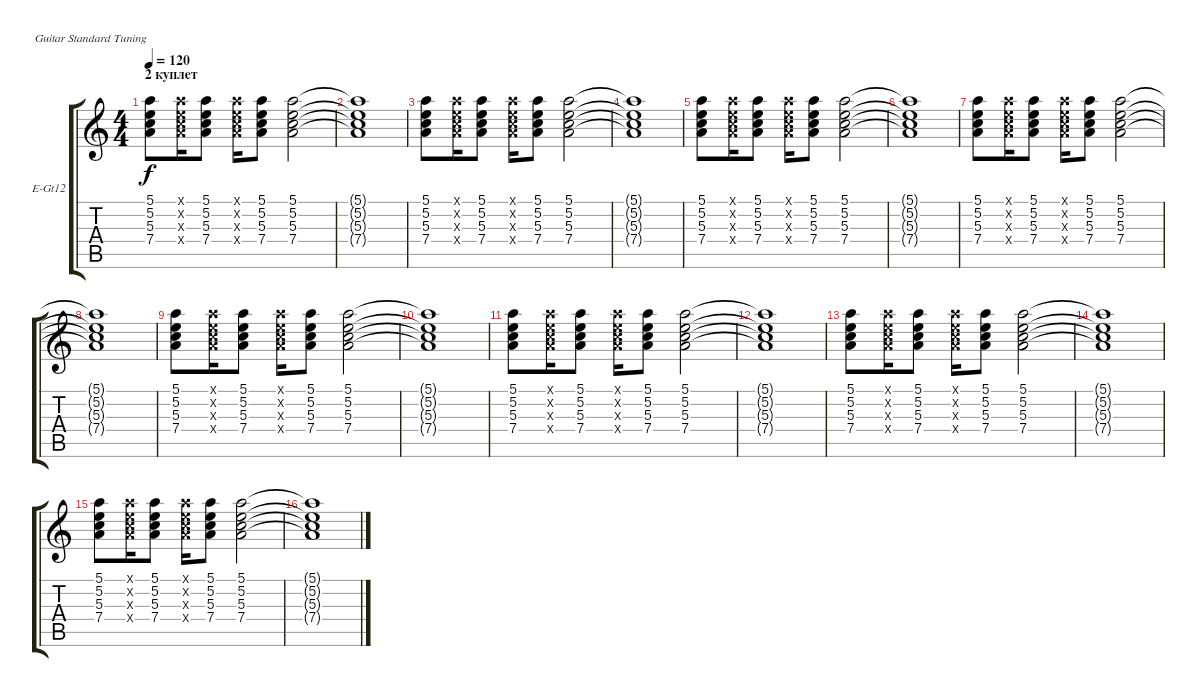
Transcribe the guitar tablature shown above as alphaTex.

\defaultSystemsLayout 4
\bracketExtendMode groupsimilarinstruments
\firstSystemTrackNameOrientation horizontal
\otherSystemsTrackNameOrientation horizontal
\track ("12 St. Electric Guitar" "E-Gt12") {instrument electricguitarclean}
\staff {score tabs}
\tuning (E4 B3 G3 D3 A2 E2)
\ts (4 4)
\section ("" "2 куплет")
\tempo 120
\clef g2
\ks c
(5.1 5.2 5.3 7.4).8{dy f} (7.4{x} 5.3{x} 5.2{x} 5.1{x}).16 (7.4 5.3 5.2 5.1).8 (5.1{x} 5.2{x} 5.3{x} 7.4{x}).16 (5.1 5.2 5.3 7.4).8 (5.1 5.2 5.3 7.4).2 |
(5.1{t} 5.2{t} 5.3{t} 7.4{t}).1 |
(5.1 5.2 5.3 7.4).8 (7.4{x} 5.3{x} 5.2{x} 5.1{x}).16 (7.4 5.3 5.2 5.1).8 (5.1{x} 5.2{x} 5.3{x} 7.4{x}).16 (5.1 5.2 5.3 7.4).8 (5.1 5.2 5.3 7.4).2 |
(5.1{t} 5.2{t} 5.3{t} 7.4{t}).1 |
(5.1 5.2 5.3 7.4).8 (7.4{x} 5.3{x} 5.2{x} 5.1{x}).16 (7.4 5.3 5.2 5.1).8 (5.1{x} 5.2{x} 5.3{x} 7.4{x}).16 (5.1 5.2 5.3 7.4).8 (5.1 5.2 5.3 7.4).2 |
(5.1{t} 5.2{t} 5.3{t} 7.4{t}).1 |
(5.1 5.2 5.3 7.4).8 (7.4{x} 5.3{x} 5.2{x} 5.1{x}).16 (7.4 5.3 5.2 5.1).8 (5.1{x} 5.2{x} 5.3{x} 7.4{x}).16 (5.1 5.2 5.3 7.4).8 (5.1 5.2 5.3 7.4).2 |
(5.1{t} 5.2{t} 5.3{t} 7.4{t}).1 |
(5.1 5.2 5.3 7.4).8 (7.4{x} 5.3{x} 5.2{x} 5.1{x}).16 (7.4 5.3 5.2 5.1).8 (5.1{x} 5.2{x} 5.3{x} 7.4{x}).16 (5.1 5.2 5.3 7.4).8 (5.1 5.2 5.3 7.4).2 |
(5.1{t} 5.2{t} 5.3{t} 7.4{t}).1 |
(5.1 5.2 5.3 7.4).8 (7.4{x} 5.3{x} 5.2{x} 5.1{x}).16 (7.4 5.3 5.2 5.1).8 (5.1{x} 5.2{x} 5.3{x} 7.4{x}).16 (5.1 5.2 5.3 7.4).8 (5.1 5.2 5.3 7.4).2 |
(5.1{t} 5.2{t} 5.3{t} 7.4{t}).1 |
(5.1 5.2 5.3 7.4).8 (7.4{x} 5.3{x} 5.2{x} 5.1{x}).16 (7.4 5.3 5.2 5.1).8 (5.1{x} 5.2{x} 5.3{x} 7.4{x}).16 (5.1 5.2 5.3 7.4).8 (5.1 5.2 5.3 7.4).2 |
(5.1{t} 5.2{t} 5.3{t} 7.4{t}).1 |
(5.1 5.2 5.3 7.4).8 (7.4{x} 5.3{x} 5.2{x} 5.1{x}).16 (7.4 5.3 5.2 5.1).8 (5.1{x} 5.2{x} 5.3{x} 7.4{x}).16 (5.1 5.2 5.3 7.4).8 (5.1 5.2 5.3 7.4).2 |
(5.1{t} 5.2{t} 5.3{t} 7.4{t}).1
